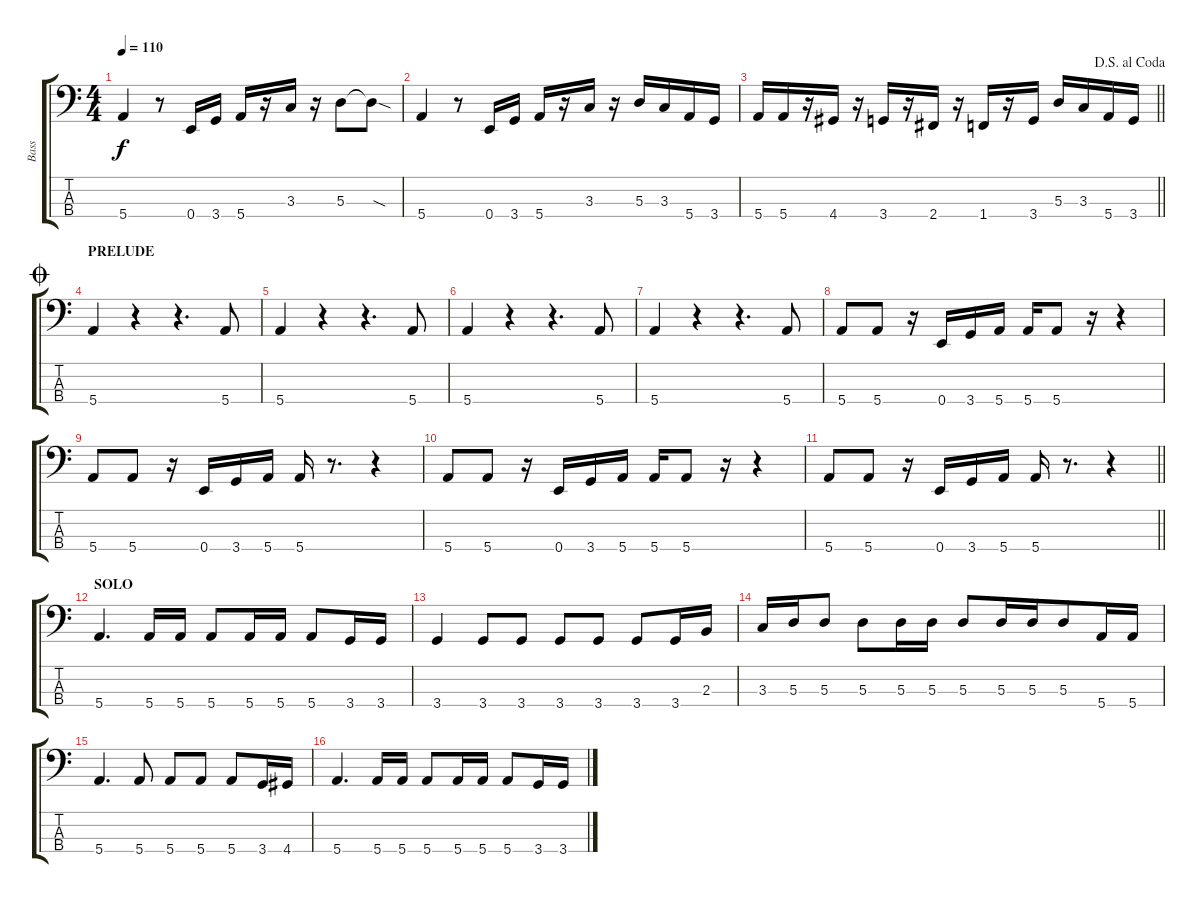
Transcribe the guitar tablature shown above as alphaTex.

\track ("Bass" "Bass") {instrument electricbasspick}
\staff {score tabs}
\tuning (G2 D2 A1 E1) {hide}
\ts (4 4)
\tempo 110
\clef f4
\ks aminor
5.4{t}.4{dy f} r.8 0.4.16 3.4.16 5.4.16 r.16 3.3.16 r.16 5.3.8 5.3{sod t}.8 |
5.4.4 r.8 0.4.16 3.4.16 5.4.16 r.16 3.3.16 r.16 5.3.16 3.3.16 5.4.16 3.4.16 |
\jump dalsegnoalcoda
\barLineRight lightlight
5.4.16 5.4.16 r.16 4.4.16 r.16 3.4.16 r.16 2.4.16 r.16 1.4.16 r.16 3.4.16 5.3.16 3.3.16 5.4.16 3.4.16 |
\section ("" "PRELUDE")
\jump coda
5.4.4 r.4 r.4{d} 5.4.8 |
5.4.4 r.4 r.4{d} 5.4.8 |
5.4.4 r.4 r.4{d} 5.4.8 |
5.4.4 r.4 r.4{d} 5.4.8 |
5.4.8 5.4.8 r.16 0.4.16 3.4.16 5.4.16 5.4.16 5.4.8 r.16 r.4 |
5.4.8 5.4.8 r.16 0.4.16 3.4.16 5.4.16 5.4.16 r.8{d} r.4 |
5.4.8 5.4.8 r.16 0.4.16 3.4.16 5.4.16 5.4.16 5.4.8 r.16 r.4 |
\barLineRight lightlight
5.4.8 5.4.8 r.16 0.4.16 3.4.16 5.4.16 5.4.16 r.8{d} r.4 |
\section ("" "SOLO")
5.4.4{d} 5.4.16 5.4.16 5.4.8 5.4.16 5.4.16 5.4.8 3.4.16 3.4.16 |
3.4.4 3.4.8 3.4.8 3.4.8 3.4.8 3.4.8 3.4.16 2.3.16 |
3.3.16 5.3.16 5.3.8{beam split} 5.3.8 5.3.16 5.3.16 5.3.8 5.3.16{beam merge} 5.3.16{beam merge} 5.3.8 5.4.16 5.4.16 |
5.4.4{d} 5.4.8 5.4.8 5.4.8 5.4.8 3.4.16 4.4.16 |
5.4.4{d} 5.4.16 5.4.16 5.4.8 5.4.16 5.4.16 5.4.8 3.4.16 3.4.16
